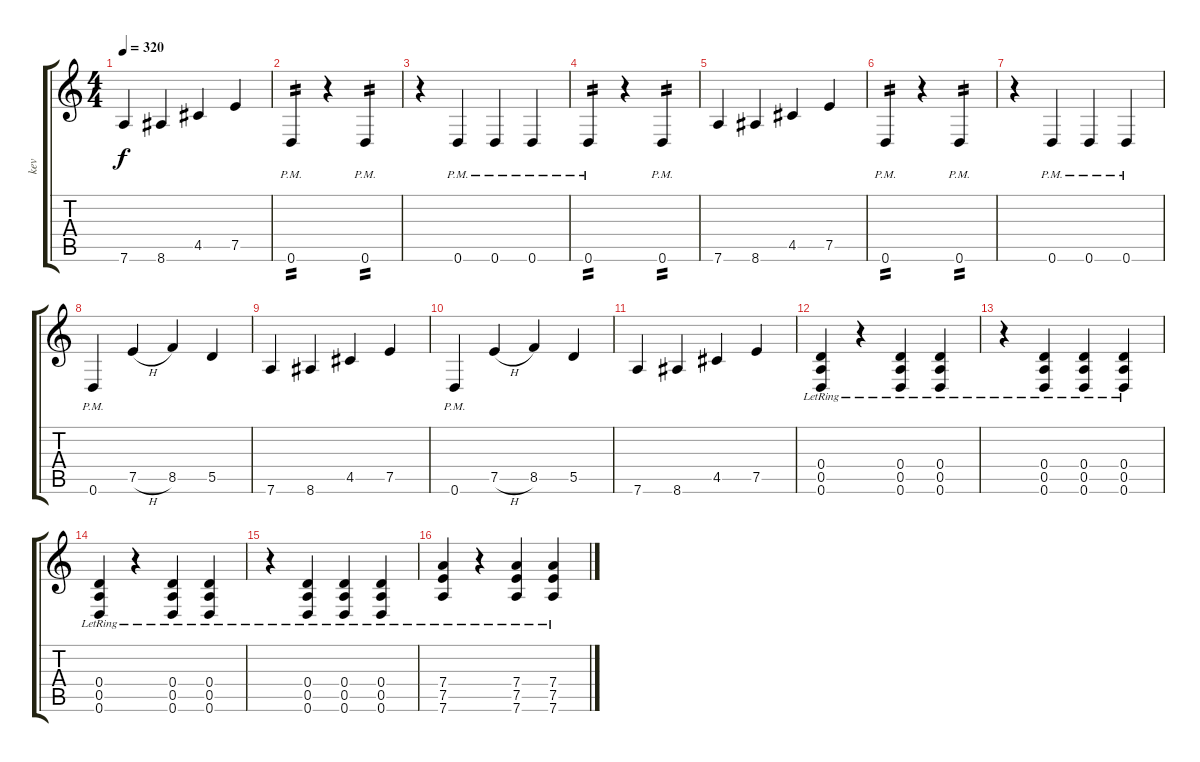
\track ("kev" "kev") {instrument acousticguitarsteel}
\staff {score tabs}
\tuning (E4 B3 G3 D3 A2 D2) {hide}
\ts (4 4)
\tempo 320
\clef g2
\ks c
7.6.4{dy f} 8.6.4 4.5.4 7.5.4 |
0.6{pm}.4{tp 2} r.4 0.6{pm}.4{tp 2} |
r.4 0.6{pm}.4 0.6{pm}.4 0.6{pm}.4 |
0.6{pm}.4{tp 2} r.4 0.6{pm}.4{tp 2} |
7.6.4 8.6.4 4.5.4 7.5.4 |
0.6{pm}.4{tp 2} r.4 0.6{pm}.4{tp 2} |
r.4 0.6{pm}.4 0.6{pm}.4 0.6{pm}.4 |
0.6{pm}.4 7.5{h}.4 8.5.4 5.5.4 |
7.6.4 8.6.4 4.5.4 7.5.4 |
0.6{pm}.4 7.5{h}.4 8.5.4 5.5.4 |
7.6.4 8.6.4 4.5.4 7.5.4 |
(0.4{lr} 0.5{lr} 0.6{lr}).4 r.4 (0.4{lr} 0.5{lr} 0.6{lr}).4 (0.4{lr} 0.5{lr} 0.6{lr}).4 |
r.4 (0.4{lr} 0.5{lr} 0.6{lr}).4 (0.4{lr} 0.5{lr} 0.6{lr}).4 (0.4{lr} 0.5{lr} 0.6{lr}).4 |
(0.4{lr} 0.5{lr} 0.6{lr}).4 r.4 (0.4{lr} 0.5{lr} 0.6{lr}).4 (0.4{lr} 0.5{lr} 0.6{lr}).4 |
r.4 (0.4{lr} 0.5{lr} 0.6{lr}).4 (0.4{lr} 0.5{lr} 0.6{lr}).4 (0.4{lr} 0.5{lr} 0.6{lr}).4 |
(7.4{lr} 7.5{lr} 7.6{lr}).4 r.4 (7.4{lr} 7.5{lr} 7.6{lr}).4 (7.4{lr} 7.5{lr} 7.6{lr}).4
